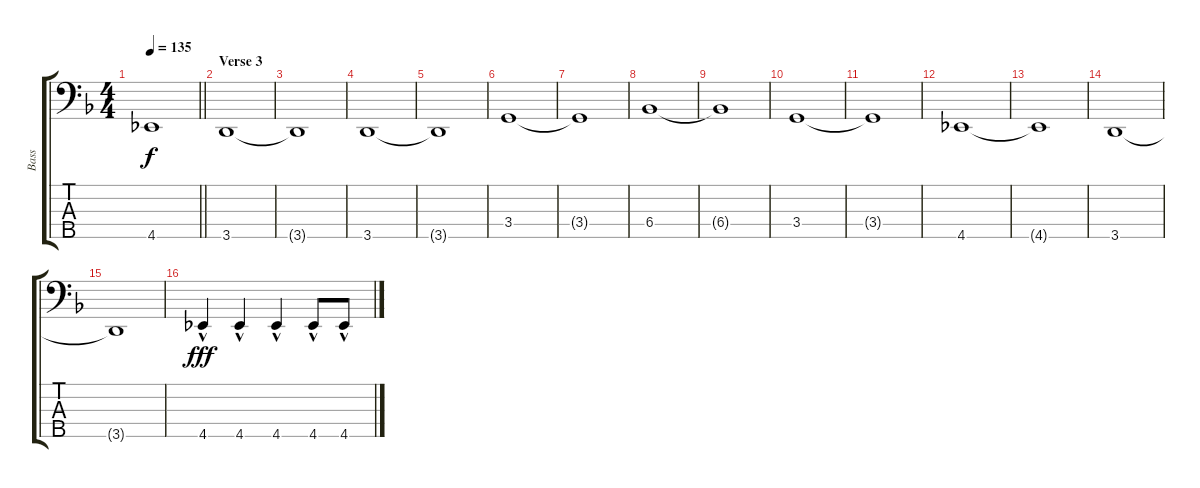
\track ("Bass" "Bass") {instrument electricbassfinger}
\staff {score tabs}
\tuning (G2 D2 A1 E1 B0) {hide}
\ts (4 4)
\tempo 135
\clef f4
\barLineRight lightlight
\ks f
4.5{t}.1{dy f} |
\section ("" "Verse 3")
3.5.1 |
3.5{t}.1 |
3.5.1 |
3.5{t}.1 |
3.4.1 |
3.4{t}.1 |
6.4.1 |
6.4{t}.1 |
3.4.1 |
3.4{t}.1 |
4.5.1 |
4.5{t}.1 |
3.5.1 |
3.5{t}.1 |
4.5{hac}.4{dy fff} 4.5{hac}.4 4.5{hac}.4 4.5{hac}.8 4.5{hac}.8
